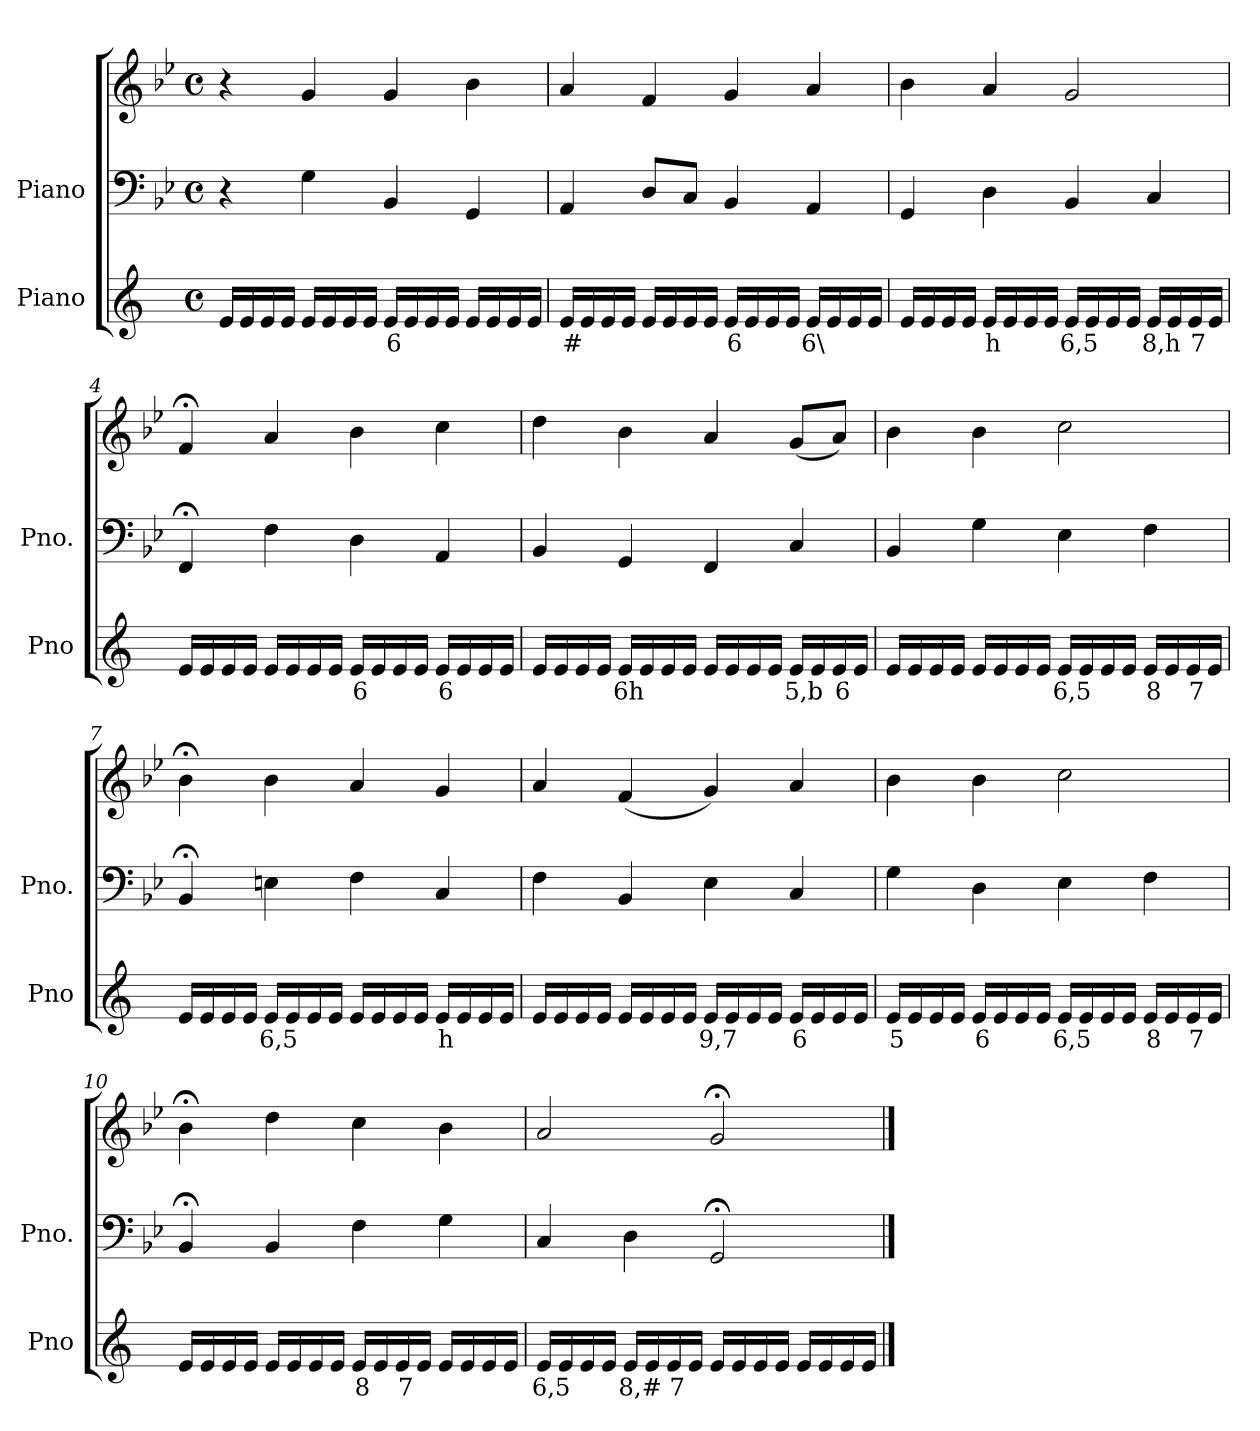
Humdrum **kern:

**kern	**text	**kern	**kern
*part2	*part2	*part1	*part1
*staff3	*staff3	*staff2	*staff1
*I"Piano	*	*I"Piano	*
*I'Pno	*	*I'Pno.	*
*clefG2	*	*clefF4	*clefG2
*k[]	*	*k[b-e-]	*k[b-e-]
*M4/4	*	*M4/4	*M4/4
*met(c)	*	*met(c)	*met(c)
=1	=1	=1	=1
16e/LL	.	4r	4r
16e/	.	.	.
16e/	.	.	.
16e/JJ	.	.	.
16e/LL	.	4G\	4g/
16e/	.	.	.
16e/	.	.	.
16e/JJ	.	.	.
!	!LO:LY:b	!	!
16e/LL	6	4BB-/	4g/
16e/	.	.	.
16e/	.	.	.
16e/JJ	.	.	.
16e/LL	.	4GG/	4b-\
16e/	.	.	.
16e/	.	.	.
16e/JJ	.	.	.
=2	=2	=2	=2
!	!LO:LY:b	!	!
16e/LL	#	4AA/	4a/
16e/	.	.	.
16e/	.	.	.
16e/JJ	.	.	.
16e/LL	.	8D/L	4f/
16e/	.	.	.
16e/	.	8C/J	.
16e/JJ	.	.	.
!	!LO:LY:b	!	!
16e/LL	6	4BB-/	4g/
16e/	.	.	.
16e/	.	.	.
16e/JJ	.	.	.
!	!LO:LY:b	!	!
16e/LL	6\	4AA/	4a/
16e/	.	.	.
16e/	.	.	.
16e/JJ	.	.	.
=3	=3	=3	=3
16e/LL	.	4GG/	4b-\
16e/	.	.	.
16e/	.	.	.
16e/JJ	.	.	.
!	!LO:LY:b	!	!
16e/LL	h	4D\	4a/
16e/	.	.	.
16e/	.	.	.
16e/JJ	.	.	.
!	!LO:LY:b	!	!
16e/LL	6,5	4BB-/	2g/
16e/	.	.	.
16e/	.	.	.
16e/JJ	.	.	.
!	!LO:LY:b	!	!
16e/LL	8,h	4C/	.
16e/	.	.	.
!	!LO:LY:b	!	!
16e/	7	.	.
16e/JJ	.	.	.
=4	=4	=4	=4
16e/LL	.	4FF;</	4f;</
16e/	.	.	.
16e/	.	.	.
16e/JJ	.	.	.
16e/LL	.	4F\	4a/
16e/	.	.	.
16e/	.	.	.
16e/JJ	.	.	.
!	!LO:LY:b	!	!
16e/LL	6	4D\	4b-\
16e/	.	.	.
16e/	.	.	.
16e/JJ	.	.	.
!	!LO:LY:b	!	!
16e/LL	6	4AA/	4cc\
16e/	.	.	.
16e/	.	.	.
16e/JJ	.	.	.
=5	=5	=5	=5
16e/LL	.	4BB-/	4dd\
16e/	.	.	.
16e/	.	.	.
16e/JJ	.	.	.
!	!LO:LY:b	!	!
16e/LL	6h	4GG/	4b-\
16e/	.	.	.
16e/	.	.	.
16e/JJ	.	.	.
16e/LL	.	4FF/	4a/
16e/	.	.	.
16e/	.	.	.
16e/JJ	.	.	.
!	!LO:LY:b	!	!
16e/LL	5,b	4C/	(<8g/L
16e/	.	.	.
!	!LO:LY:b	!	!
16e/	6	.	8a/J)
16e/JJ	.	.	.
=6	=6	=6	=6
16e/LL	.	4BB-/	4b-\
16e/	.	.	.
16e/	.	.	.
16e/JJ	.	.	.
16e/LL	.	4G\	4b-\
16e/	.	.	.
16e/	.	.	.
16e/JJ	.	.	.
!	!LO:LY:b	!	!
16e/LL	6,5	4E-\	2cc\
16e/	.	.	.
16e/	.	.	.
16e/JJ	.	.	.
!	!LO:LY:b	!	!
16e/LL	8	4F\	.
16e/	.	.	.
!	!LO:LY:b	!	!
16e/	7	.	.
16e/JJ	.	.	.
=7	=7	=7	=7
16e/LL	.	4BB-;</	4b-;<\
16e/	.	.	.
16e/	.	.	.
16e/JJ	.	.	.
!	!LO:LY:b	!	!
16e/LL	6,5	4En\	4b-\
16e/	.	.	.
16e/	.	.	.
16e/JJ	.	.	.
16e/LL	.	4F\	4a/
16e/	.	.	.
16e/	.	.	.
16e/JJ	.	.	.
!	!LO:LY:b	!	!
16e/LL	h	4C/	4g/
16e/	.	.	.
16e/	.	.	.
16e/JJ	.	.	.
=8	=8	=8	=8
16e/LL	.	4F\	4a/
16e/	.	.	.
16e/	.	.	.
16e/JJ	.	.	.
16e/LL	.	4BB-/	(<4f/
16e/	.	.	.
16e/	.	.	.
16e/JJ	.	.	.
!	!LO:LY:b	!	!
16e/LL	9,7	4E-\	4g/)
16e/	.	.	.
16e/	.	.	.
16e/JJ	.	.	.
!	!LO:LY:b	!	!
16e/LL	6	4C/	4a/
16e/	.	.	.
16e/	.	.	.
16e/JJ	.	.	.
=9	=9	=9	=9
!	!LO:LY:b	!	!
16e/LL	5	4G\	4b-\
16e/	.	.	.
16e/	.	.	.
16e/JJ	.	.	.
!	!LO:LY:b	!	!
16e/LL	6	4D\	4b-\
16e/	.	.	.
16e/	.	.	.
16e/JJ	.	.	.
!	!LO:LY:b	!	!
16e/LL	6,5	4E-\	2cc\
16e/	.	.	.
16e/	.	.	.
16e/JJ	.	.	.
!	!LO:LY:b	!	!
16e/LL	8	4F\	.
16e/	.	.	.
!	!LO:LY:b	!	!
16e/	7	.	.
16e/JJ	.	.	.
=10	=10	=10	=10
16e/LL	.	4BB-;</	4b-;<\
16e/	.	.	.
16e/	.	.	.
16e/JJ	.	.	.
16e/LL	.	4BB-/	4dd\
16e/	.	.	.
16e/	.	.	.
16e/JJ	.	.	.
!	!LO:LY:b	!	!
16e/LL	8	4F\	4cc\
16e/	.	.	.
!	!LO:LY:b	!	!
16e/	7	.	.
16e/JJ	.	.	.
16e/LL	.	4G\	4b-\
16e/	.	.	.
16e/	.	.	.
16e/JJ	.	.	.
=11	=11	=11	=11
!	!LO:LY:b	!	!
16e/LL	6,5	4C/	2a/
16e/	.	.	.
16e/	.	.	.
16e/JJ	.	.	.
!	!LO:LY:b	!	!
16e/LL	8,#	4D\	.
16e/	.	.	.
!	!LO:LY:b	!	!
16e/	7	.	.
16e/JJ	.	.	.
16e/LL	.	2GG;</	2g;</
16e/	.	.	.
16e/	.	.	.
16e/JJ	.	.	.
16e/LL	.	.	.
16e/	.	.	.
16e/	.	.	.
16e/JJ	.	.	.
==	==	==	==
*-	*-	*-	*-
